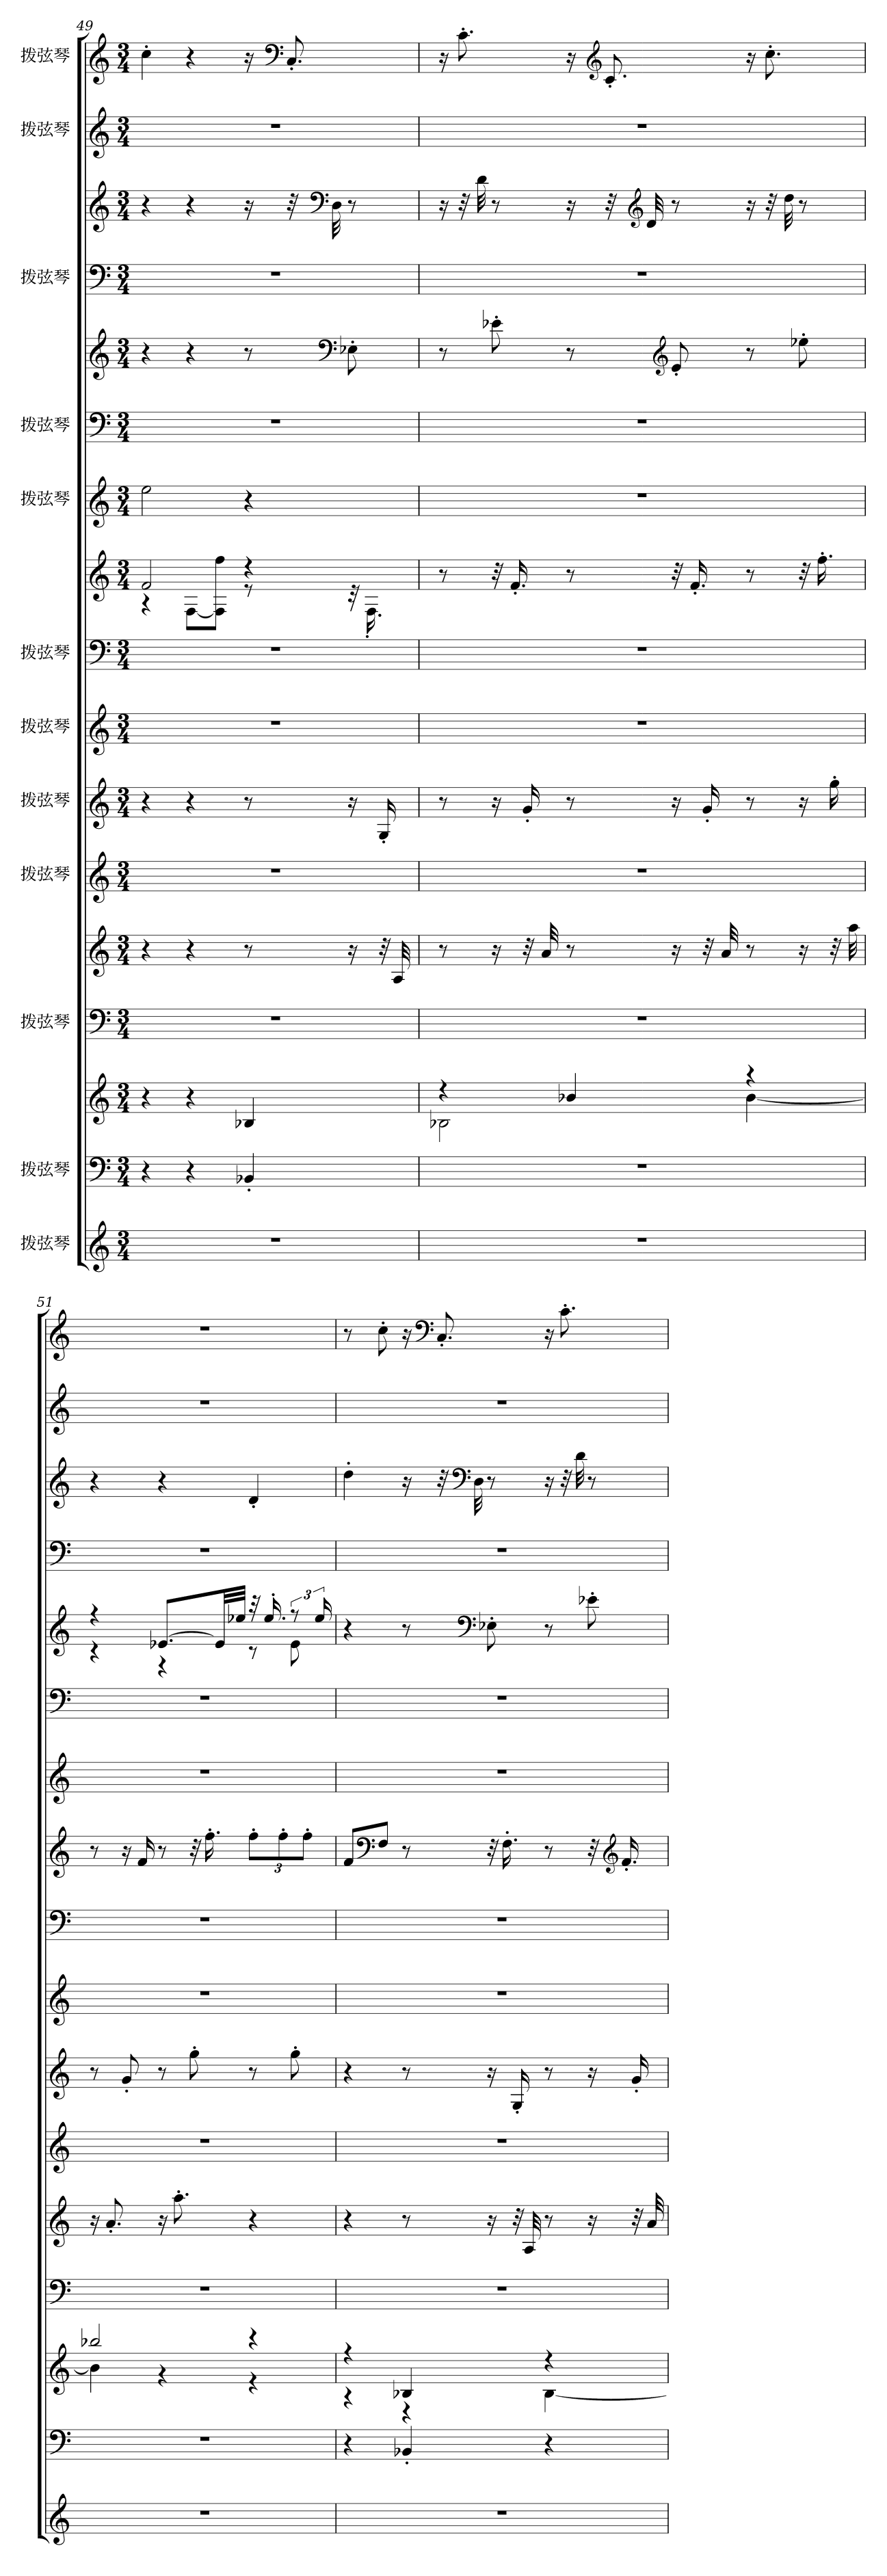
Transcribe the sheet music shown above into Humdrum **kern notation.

**kern	**kern	**kern	**kern	**kern	**kern	**kern	**kern	**kern	**kern	**kern	**kern	**kern	**kern	**kern	**kern	**kern
*part12	*part11	*part11	*part10	*part10	*part9	*part8	*part7	*part6	*part6	*part5	*part4	*part4	*part3	*part3	*part2	*part1
*staff17	*staff16	*staff15	*staff14	*staff13	*staff12	*staff11	*staff10	*staff9	*staff8	*staff7	*staff6	*staff5	*staff4	*staff3	*staff2	*staff1
*I"拨弦琴	*I"拨弦琴	*	*I"拨弦琴	*	*I"拨弦琴	*I"拨弦琴	*I"拨弦琴	*I"拨弦琴	*	*I"拨弦琴	*I"拨弦琴	*	*I"拨弦琴	*	*I"拨弦琴	*I"拨弦琴
*clefG2	*clefF4	*clefG2	*clefF4	*clefG2	*clefG2	*clefG2	*clefG2	*clefF4	*clefG2	*clefG2	*clefF4	*clefG2	*clefF4	*clefG2	*clefG2	*clefG2
*k[]	*k[]	*k[]	*k[]	*k[]	*k[]	*k[]	*k[]	*k[]	*k[]	*k[]	*k[]	*k[]	*k[]	*k[]	*k[]	*k[]
*M3/4	*M3/4	*M3/4	*M3/4	*M3/4	*M3/4	*M3/4	*M3/4	*M3/4	*M3/4	*M3/4	*M3/4	*M3/4	*M3/4	*M3/4	*M3/4	*M3/4
=49	=49	=49	=49	=49	=49	=49	=49	=49	=49	=49	=49	=49	=49	=49	=49	=49
*	*	*	*	*	*	*	*	*	*^	*	*	*	*	*	*	*
2.r	4r	4r	2.r	4r	2.r	4r	2.r	2.r	2f/	4r	2ee\	2.r	4r	2.r	4r	2.r	4cc'\
.	4r	4r	.	4r	.	4r	.	.	.	[8F\L	.	.	4r	.	4r	.	4r
.	.	.	.	.	.	.	.	.	.	8F\] 8ff\J	.	.	.	.	.	.	.
.	4BB-X'/	4B-X/	.	8r	.	8r	.	.	4r	8r	4r	.	8r	.	16r	.	16r
*	*	*	*	*	*	*	*	*	*	*	*	*	*	*	*	*	*clefF4
.	.	.	.	.	.	.	.	.	.	.	.	.	.	.	32r	.	8.C'/
*	*	*	*	*	*	*	*	*	*	*	*	*	*	*	*clefF4	*	*
.	.	.	.	.	.	.	.	.	.	.	.	.	.	.	32D\	.	.
*	*	*	*	*	*	*	*	*	*	*	*	*	*clefF4	*	*	*	*
.	.	.	.	16r	.	16r	.	.	.	32r	.	.	8E-X'\	.	8r	.	.
.	.	.	.	.	.	.	.	.	.	16.F'\	.	.	.	.	.	.	.
.	.	.	.	32r	.	16G'/	.	.	.	.	.	.	.	.	.	.	.
.	.	.	.	32A/	.	.	.	.	.	.	.	.	.	.	.	.	.
*	*	*	*	*	*	*	*	*	*v	*v	*	*	*	*	*	*	*
!!LO:PB:g=z
=50	=50	=50	=50	=50	=50	=50	=50	=50	=50	=50	=50	=50	=50	=50	=50	=50
*	*	*^	*	*	*	*	*	*	*	*	*	*	*	*	*	*
2.r	2.r	4r	2B-X\	2.r	8r	2.r	8r	2.r	2.r	8r	2.r	2.r	8r	2.r	16r	2.r	16r
.	.	.	.	.	.	.	.	.	.	.	.	.	.	.	32r	.	8.c'\
.	.	.	.	.	.	.	.	.	.	.	.	.	.	.	32d\	.	.
.	.	.	.	.	16r	.	16r	.	.	32r	.	.	8e-X'\	.	8r	.	.
.	.	.	.	.	.	.	.	.	.	16.f'/	.	.	.	.	.	.	.
.	.	.	.	.	32r	.	16g'/	.	.	.	.	.	.	.	.	.	.
.	.	.	.	.	32a/	.	.	.	.	.	.	.	.	.	.	.	.
.	.	4b-X/	.	.	8r	.	8r	.	.	8r	.	.	8r	.	16r	.	16r
*	*	*	*	*	*	*	*	*	*	*	*	*	*	*	*	*	*clefG2
.	.	.	.	.	.	.	.	.	.	.	.	.	.	.	32r	.	8.c'/
*	*	*	*	*	*	*	*	*	*	*	*	*	*	*	*clefG2	*	*
.	.	.	.	.	.	.	.	.	.	.	.	.	.	.	32d/	.	.
*	*	*	*	*	*	*	*	*	*	*	*	*	*clefG2	*	*	*	*
.	.	.	.	.	16r	.	16r	.	.	32r	.	.	8e-'/	.	8r	.	.
.	.	.	.	.	.	.	.	.	.	16.f'/	.	.	.	.	.	.	.
.	.	.	.	.	32r	.	16g'/	.	.	.	.	.	.	.	.	.	.
.	.	.	.	.	32a/	.	.	.	.	.	.	.	.	.	.	.	.
.	.	4r	[4b-\	.	8r	.	8r	.	.	8r	.	.	8r	.	16r	.	16r
.	.	.	.	.	.	.	.	.	.	.	.	.	.	.	32r	.	8.cc'\
.	.	.	.	.	.	.	.	.	.	.	.	.	.	.	32dd\	.	.
.	.	.	.	.	16r	.	16r	.	.	32r	.	.	8ee-X'\	.	8r	.	.
.	.	.	.	.	.	.	.	.	.	16.ff'\	.	.	.	.	.	.	.
.	.	.	.	.	32r	.	16gg'\	.	.	.	.	.	.	.	.	.	.
.	.	.	.	.	32aa\	.	.	.	.	.	.	.	.	.	.	.	.
=51	=51	=51	=51	=51	=51	=51	=51	=51	=51	=51	=51	=51	=51	=51	=51	=51	=51
*	*	*	*	*	*	*	*	*	*	*	*	*	*^	*	*	*	*
2.r	2.r	2bb-X/	4b-\]	2.r	16r	2.r	8r	2.r	2.r	8r	2.r	2.r	4r	4r	2.r	4r	2.r	2.r
.	.	.	.	.	8.a'/	.	.	.	.	.	.	.	.	.	.	.	.	.
.	.	.	.	.	.	.	8g'/	.	.	16r	.	.	.	.	.	.	.	.
.	.	.	.	.	.	.	.	.	.	16f/	.	.	.	.	.	.	.	.
.	.	.	4r	.	16r	.	8r	.	.	8r	.	.	[8.e-X/L	4r	.	4r	.	.
.	.	.	.	.	8.aa'\	.	.	.	.	.	.	.	.	.	.	.	.	.
.	.	.	.	.	.	.	8gg'\	.	.	32r	.	.	.	.	.	.	.	.
.	.	.	.	.	.	.	.	.	.	16.ff'\	.	.	.	.	.	.	.	.
.	.	.	.	.	.	.	.	.	.	.	.	.	32e-/LL]	.	.	.	.	.
.	.	.	.	.	.	.	.	.	.	.	.	.	32ee-X/JJJ	.	.	.	.	.
*	*	*	*	*	*	*	*	*	*	*Xbrackettup	*	*	*	*	*	*	*	*
.	.	4r	4r	.	4r	.	8r	.	.	12ff'\L	.	.	32r	8r	.	4d'/	.	.
.	.	.	.	.	.	.	.	.	.	.	.	.	16.ee-'/	.	.	.	.	.
.	.	.	.	.	.	.	.	.	.	12ff'\	.	.	.	.	.	.	.	.
.	.	.	.	.	.	.	8gg'\	.	.	.	.	.	12r	8e-\	.	.	.	.
.	.	.	.	.	.	.	.	.	.	12ff'\J	.	.	.	.	.	.	.	.
.	.	.	.	.	.	.	.	.	.	.	.	.	24ee-/	.	.	.	.	.
*	*	*	*	*	*	*	*	*	*	*	*	*	*v	*v	*	*	*	*
!!LO:PB:g=z
=52	=52	=52	=52	=52	=52	=52	=52	=52	=52	=52	=52	=52	=52	=52	=52	=52	=52
2.r	4r	4r	4r	2.r	4r	2.r	4r	2.r	2.r	8f/L	2.r	2.r	4r	2.r	4dd'\	2.r	8r
*	*	*	*	*	*	*	*	*	*	*clefF4	*	*	*	*	*	*	*
.	.	.	.	.	.	.	.	.	.	8F/J	.	.	.	.	.	.	8cc'\
.	4BB-X'/	4B-X/	4r	.	8r	.	8r	.	.	8r	.	.	8r	.	16r	.	16r
*	*	*	*	*	*	*	*	*	*	*	*	*	*	*	*	*	*clefF4
.	.	.	.	.	.	.	.	.	.	.	.	.	.	.	32r	.	8.C'/
*	*	*	*	*	*	*	*	*	*	*	*	*	*	*	*clefF4	*	*
.	.	.	.	.	.	.	.	.	.	.	.	.	.	.	32D\	.	.
*	*	*	*	*	*	*	*	*	*	*	*	*	*clefF4	*	*	*	*
.	.	.	.	.	16r	.	16r	.	.	32r	.	.	8E-X'\	.	8r	.	.
.	.	.	.	.	.	.	.	.	.	16.F'\	.	.	.	.	.	.	.
.	.	.	.	.	32r	.	16G'/	.	.	.	.	.	.	.	.	.	.
.	.	.	.	.	32A/	.	.	.	.	.	.	.	.	.	.	.	.
.	4r	4r	[4B-\	.	8r	.	8r	.	.	8r	.	.	8r	.	16r	.	16r
.	.	.	.	.	.	.	.	.	.	.	.	.	.	.	32r	.	8.c'\
.	.	.	.	.	.	.	.	.	.	.	.	.	.	.	32d\	.	.
.	.	.	.	.	16r	.	16r	.	.	32r	.	.	8e-X'\	.	8r	.	.
*	*	*	*	*	*	*	*	*	*	*clefG2	*	*	*	*	*	*	*
.	.	.	.	.	.	.	.	.	.	16.f'/	.	.	.	.	.	.	.
.	.	.	.	.	32r	.	16g'/	.	.	.	.	.	.	.	.	.	.
.	.	.	.	.	32a/	.	.	.	.	.	.	.	.	.	.	.	.
*	*	*v	*v	*	*	*	*	*	*	*	*	*	*	*	*	*	*
=	=	=	=	=	=	=	=	=	=	=	=	=	=	=	=	=
*-	*-	*-	*-	*-	*-	*-	*-	*-	*-	*-	*-	*-	*-	*-	*-	*-
